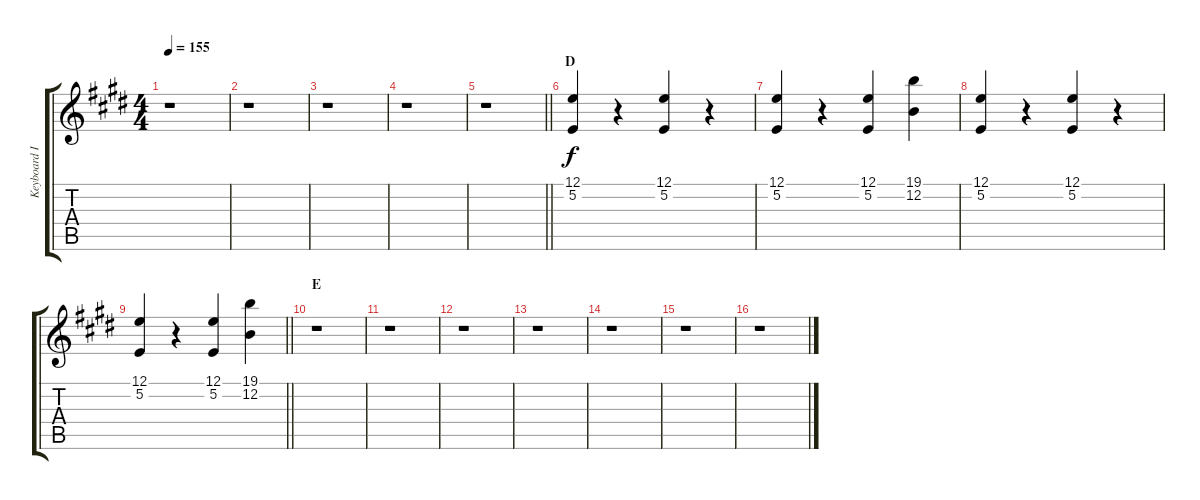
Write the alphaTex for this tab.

\track ("Keyboard II" "Keyboard I") {instrument lead2sawtooth}
\staff {score tabs}
\tuning (E4 B3 G3 D3 A2 E2) {hide}
\ts (4 4)
\tempo 155
\clef g2
\ks e
r.1{dy f} |
r.1 |
r.1 |
r.1 |
\barLineRight lightlight
r.1 |
\section ("" "D")
(12.1 5.2).4 r.4 (12.1 5.2).4 r.4 |
(12.1 5.2).4 r.4 (12.1 5.2).4 (19.1 12.2).4 |
(12.1 5.2).4 r.4 (12.1 5.2).4 r.4 |
\barLineRight lightlight
(12.1 5.2).4 r.4 (12.1 5.2).4 (19.1 12.2).4 |
\section ("" "E")
r.1 |
r.1 |
r.1 |
r.1 |
r.1 |
r.1 |
r.1
